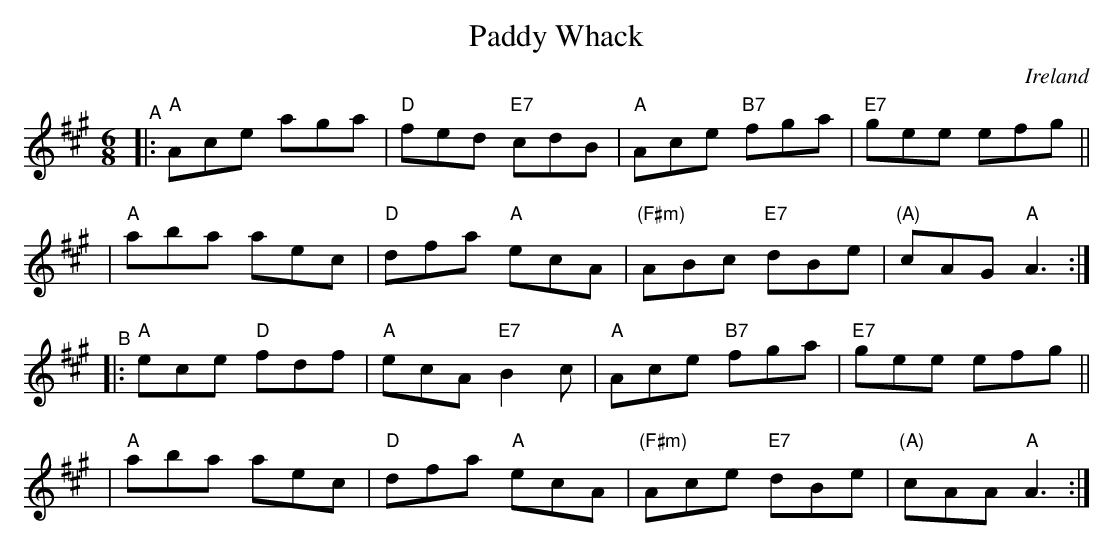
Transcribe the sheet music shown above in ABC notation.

X:1
T: Paddy Whack
O: Ireland
M: 6/8
L: 1/8
K: A
"^A"\
|:"A"Ace aga | "D"fed "E7"cdB | "A"Ace "B7"fga | "E7"gee efg ||
| "A"aba aec | "D"dfa "A"ecA | "(F#m)"ABc "E7"dBe | "(A)"cAG "A"A3 :|
"^B"\
|:"A"ece "D"fdf | "A"ecA "E7"B2c | "A"Ace "B7"fga | "E7"gee efg ||
| "A"aba aec | "D"dfa "A"ecA | "(F#m)"Ace "E7"dBe | "(A)"cAA "A"A3 :|
